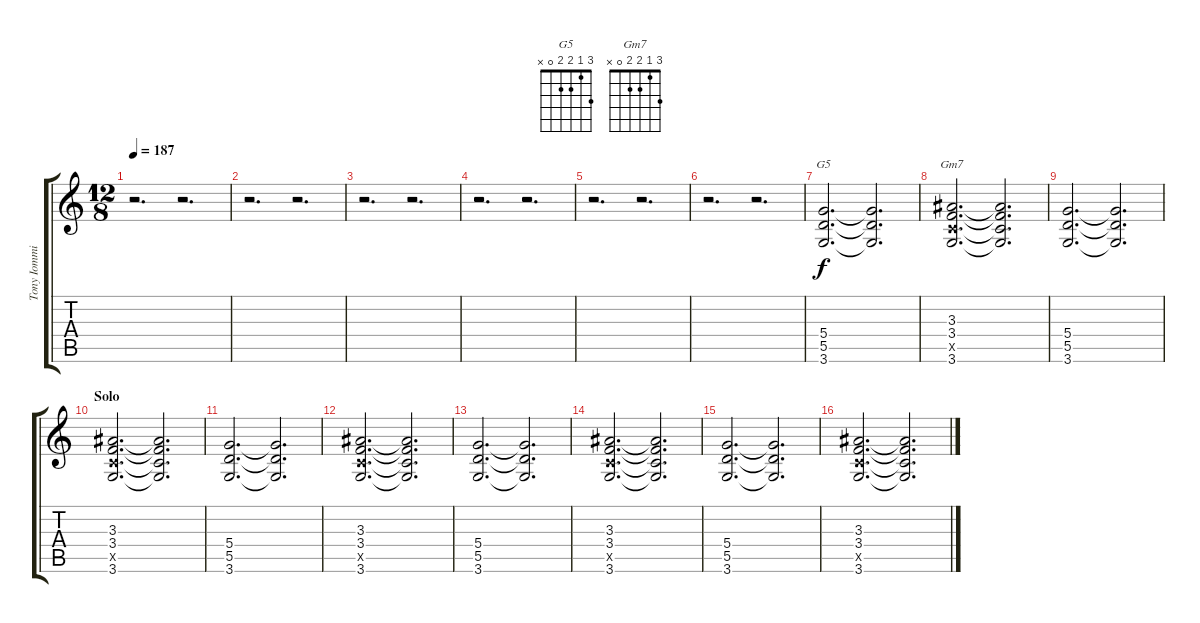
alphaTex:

\track ("Tony Iommi - Rhythm Guitar" "Tony Iommi") {instrument distortionguitar}
\staff {score tabs}
\tuning (E4 B3 G3 D3 A2 E2) {hide}
\chord ("G5" 3 1 2 2 0 x)
\chord ("Gm7" 3 1 2 2 0 x)
\ts (12 8)
\tempo 187
\clef g2
\ks c
r.2{d dy f} r.2{d} |
r.2{d} r.2{d} |
r.2{d} r.2{d} |
r.2{d} r.2{d} |
r.2{d} r.2{d} |
r.2{d} r.2{d} |
(5.4 5.5 3.6).2{d ch "G5"} (5.4{t} 5.5{t} 3.6{t}).2{d} |
(3.3 3.4 3.5{x} 3.6).2{d ch "Gm7"} (3.3{t} 3.4{t} 3.5{t} 3.6{t}).2{d} |
(5.4 5.5 3.6).2{d} (5.4{t} 5.5{t} 3.6{t}).2{d} |
\section ("" "Solo")
(3.3 3.4 3.5{x} 3.6).2{d} (3.3{t} 3.4{t} 3.5{t} 3.6{t}).2{d} |
(5.4 5.5 3.6).2{d} (5.4{t} 5.5{t} 3.6{t}).2{d} |
(3.3 3.4 3.5{x} 3.6).2{d} (3.3{t} 3.4{t} 3.5{t} 3.6{t}).2{d} |
(5.4 5.5 3.6).2{d} (5.4{t} 5.5{t} 3.6{t}).2{d} |
(3.3 3.4 3.5{x} 3.6).2{d} (3.3{t} 3.4{t} 3.5{t} 3.6{t}).2{d} |
(5.4 5.5 3.6).2{d} (5.4{t} 5.5{t} 3.6{t}).2{d} |
(3.3 3.4 3.5{x} 3.6).2{d} (3.3{t} 3.4{t} 3.5{t} 3.6{t}).2{d}
